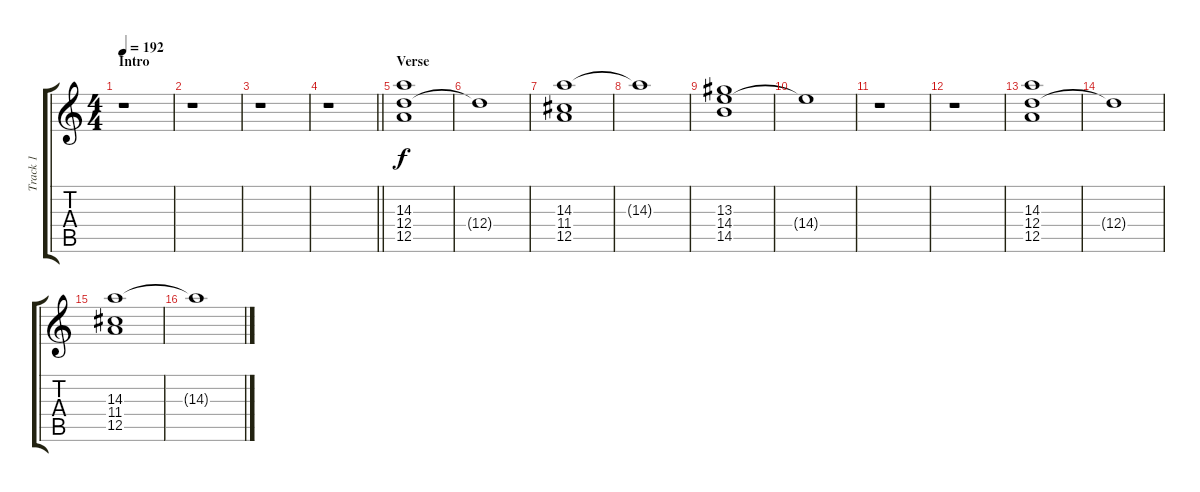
\track ("Track 1" "Track 1") {instrument electricguitarclean}
\staff {score tabs}
\tuning (E4 B3 G3 D3 A2 D2) {hide}
\ts (4 4)
\section ("" "Intro")
\tempo 192
\clef g2
\ks c
r.1{dy f instrument electricguitarclean} |
r.1 |
r.1 |
\barLineRight lightlight
r.1 |
\section ("" "Verse")
(14.3 12.4 12.5).1 |
12.4{t}.1 |
(14.3 11.4 12.5).1 |
14.3{t}.1 |
(13.3 14.4 14.5).1 |
14.4{t}.1 |
r.1 |
r.1 |
(14.3 12.4 12.5).1 |
12.4{t}.1 |
(14.3 11.4 12.5).1 |
14.3{t}.1
